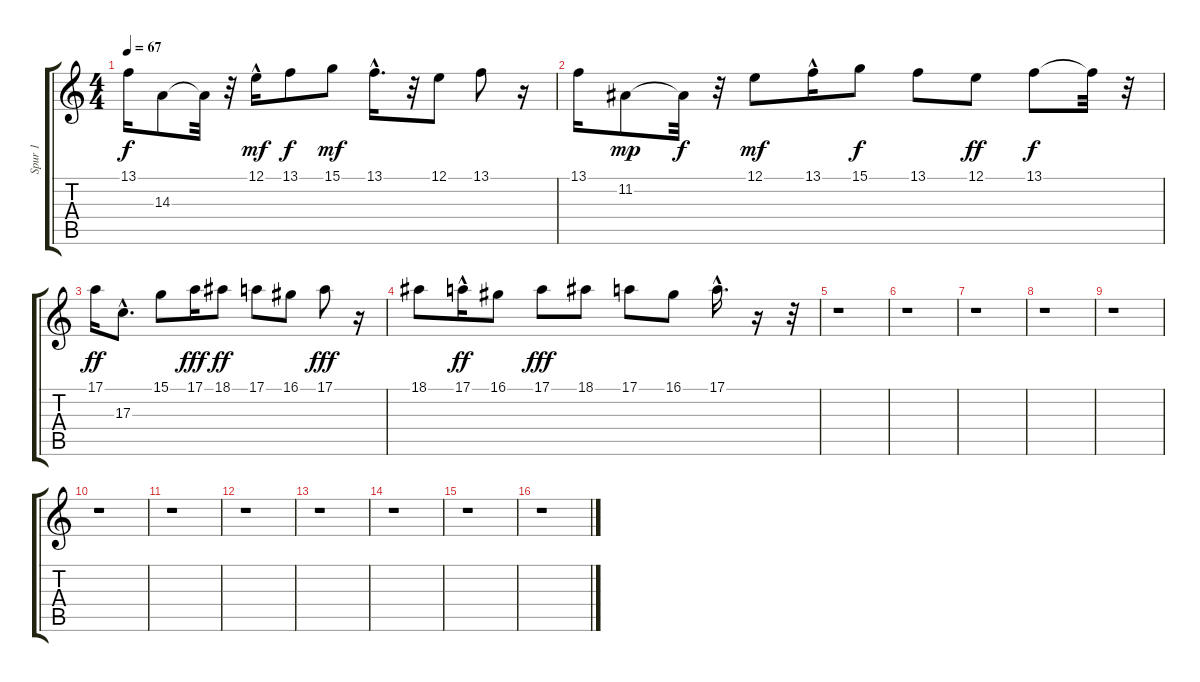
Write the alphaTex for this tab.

\track ("Spur 1" "Spur 1") {instrument acousticgrandpiano}
\staff {score tabs}
\tuning (E4 B3 G3 D3 A2 E2) {hide}
\ts (4 4)
\tempo 67
\clef g2
\ks c
13.1.16{dy f} 14.3.8 14.3{t}.32 r.32 12.1{hac}.16{dy mf} 13.1.8{dy f} 15.1.8{dy mf} 13.1{hac}.16{d} r.32 12.1.8 13.1.8 r.16 |
13.1.16 11.2.8{dy mp} 11.2{t}.32{dy f} r.32 12.1.8{dy mf} 13.1{hac}.16 15.1.8{dy f} 13.1.8 12.1.8{dy ff} 13.1.8{dy f} 13.1{t}.32 r.32 |
17.1.16{dy ff} 17.3{hac}.8{d} 15.1.8 17.1.16{dy fff} 18.1.8{dy ff} 17.1.8 16.1.8 17.1.8{dy fff} r.16 |
18.1.8 17.1{hac}.16{dy ff} 16.1.8 17.1.8{dy fff} 18.1.8 17.1.8 16.1.8 17.1{hac}.16{d} r.16 r.32 |
r.1 |
r.1 |
r.1 |
r.1 |
r.1 |
r.1 |
r.1 |
r.1 |
r.1 |
r.1 |
r.1 |
r.1
